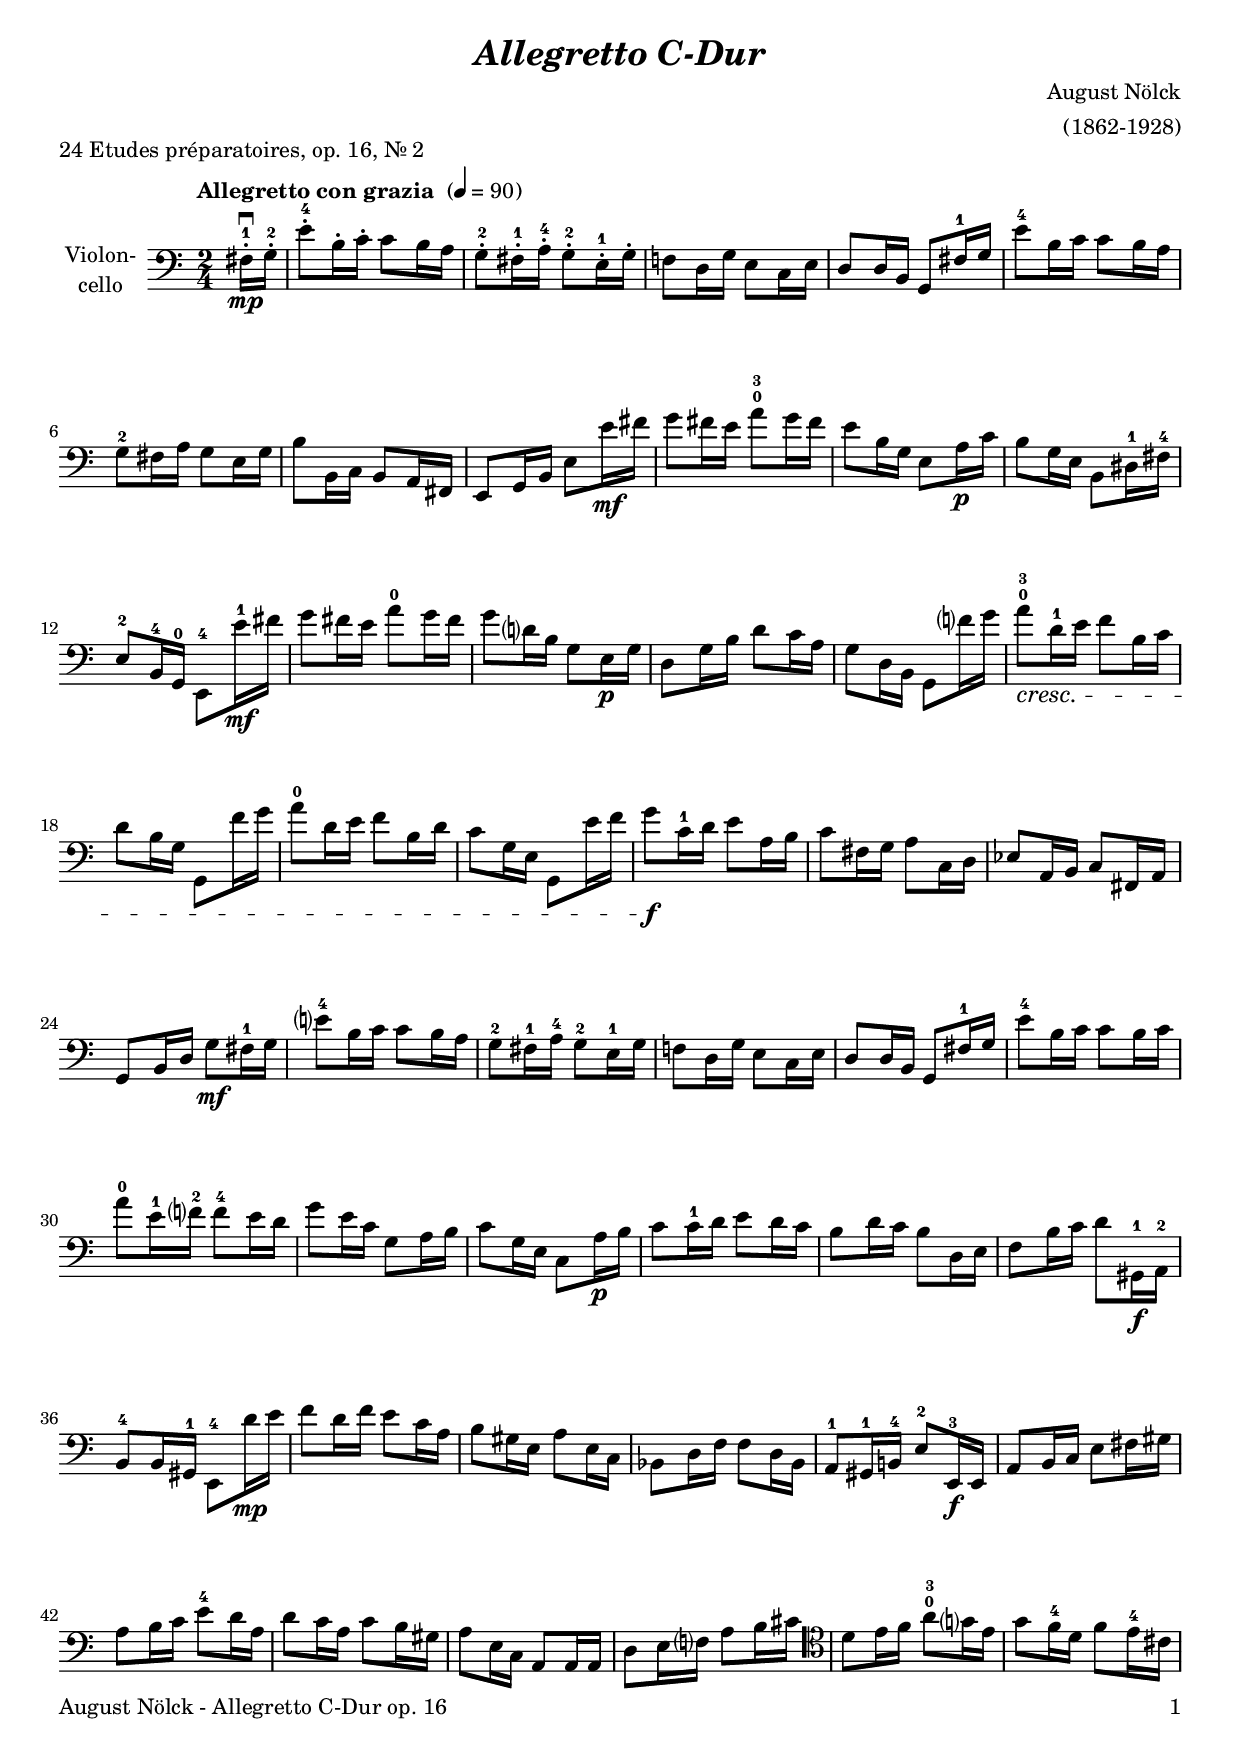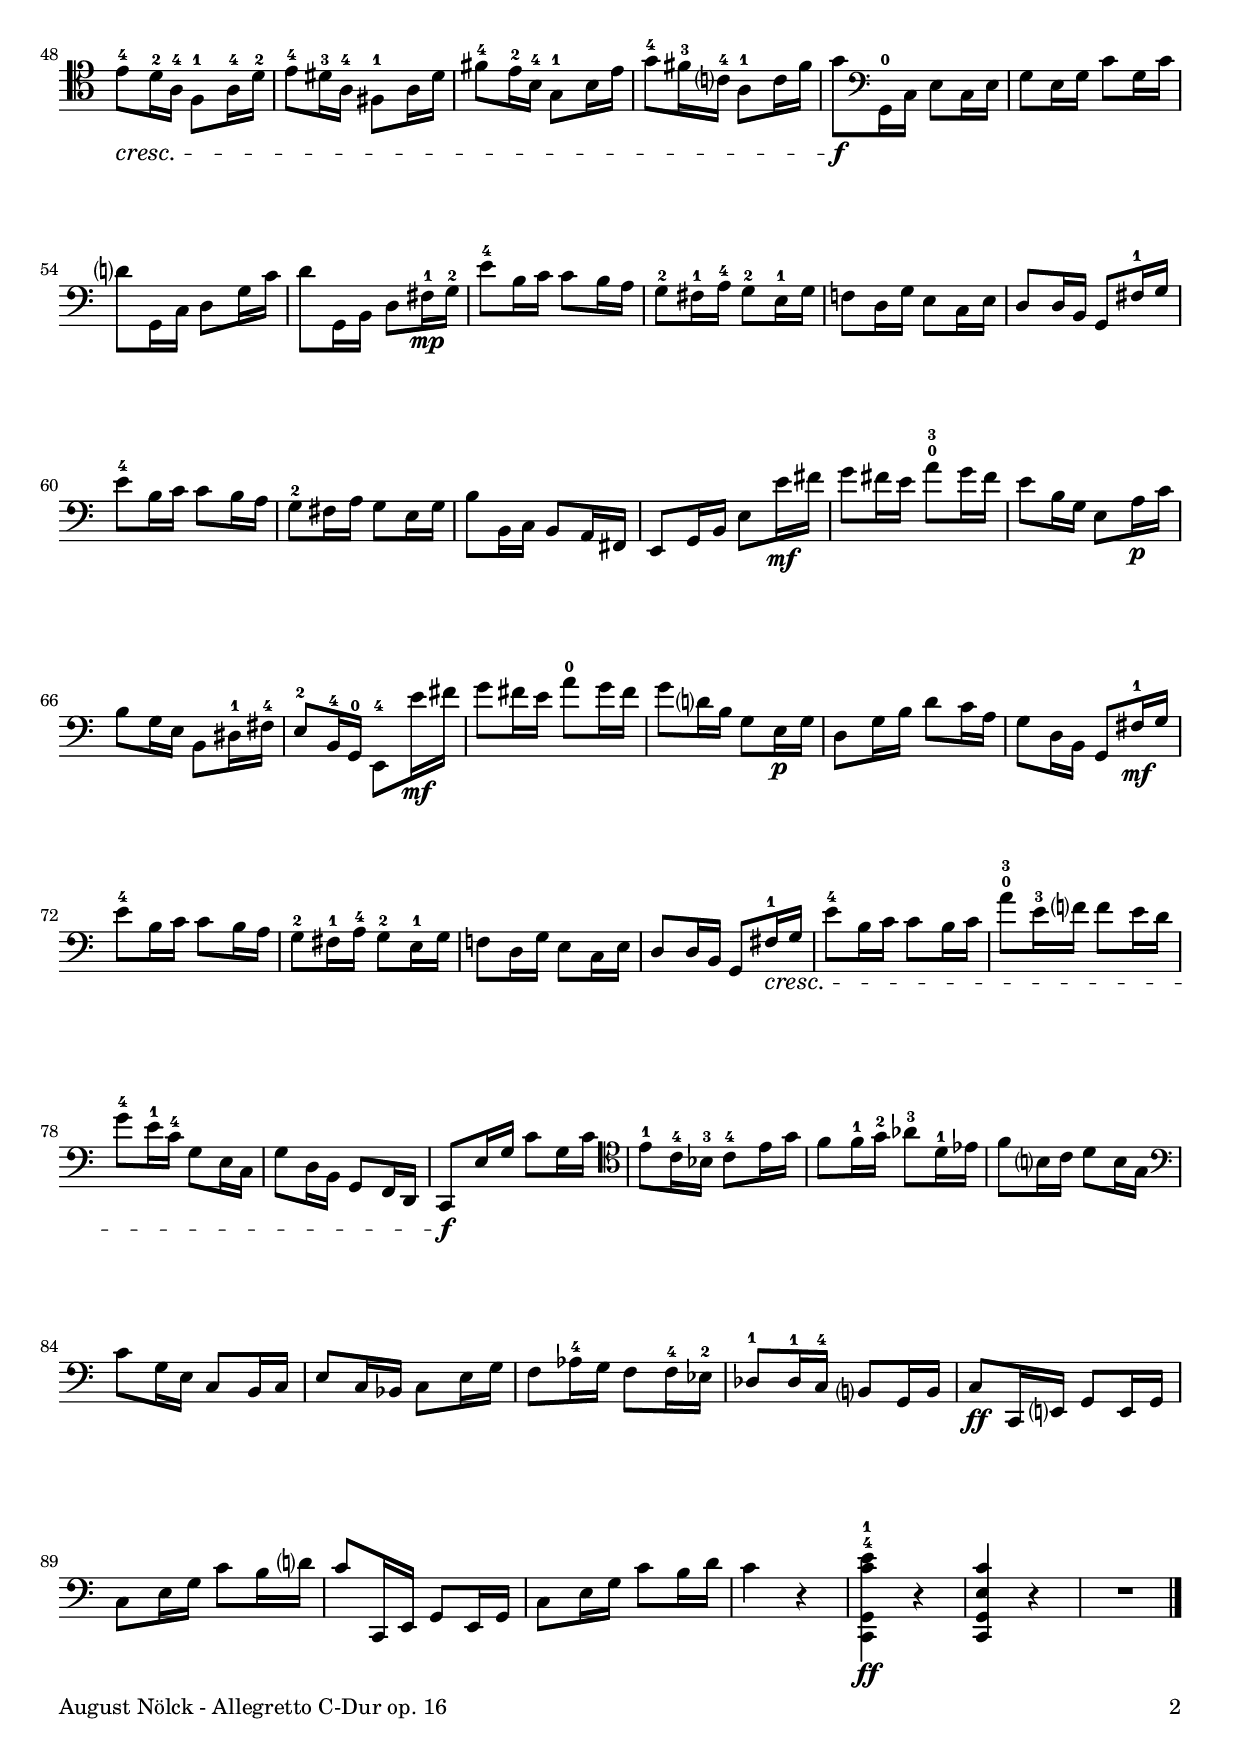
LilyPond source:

\version "2.24.3"
\include "deutsch.ly"

#(set-global-staff-size 19)

\header {
  title     = \markup \bold \italic "Allegretto C-Dur"
  composer  = "August Nölck"
  arranger  = "(1862-1928)"
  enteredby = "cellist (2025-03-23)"
  piece     = "24 Etudes préparatoires, op. 16, Nr. 2"
}

voiceconsts = {
  \key c \major
  \time 2/4
  \clef "bass"
%  \numericTimeSignature
  \compressEmptyMeasures
  % Set default beaming for all staves
%  \set Timing.beamExceptions = #'()
%  \set Timing.baseMoment     = #(ly:make-moment 1 4)
%  \set Timing.beatStructure  = #'(1 1 1)
  \tempo "Allegretto con grazia " 4=90
}

mist = "string ensemble 1"
mivl = "violin"
mivc = "cello"
mipz = "pizzicato strings"

va = \relative c {
  \voiceconsts

  \partial 8 fis16-.-1\downbow\mp g-.-2
  e'8-.-4 h16-. c-. c8 h16 a
  g8-.-2 fis16-.-1 a-.-4 g8-.-2 e16-.-1 g-.
  f!8 d16 g e8 c16 e
  d8 d16 h g8 fis'16-1 g
  e'8-4 h16 c c8 h16 a
  g8-2 fis16 a g8 e16 g
  h8 h,16 c h8 a16 fis

  e8 g16 h e8 e'16\mf fis
  g8 fis16 e a8-0-3 g16 fis
  e8 h16 g e8 a16\p c
  h8 g16 e h8 dis16-1 fis-4
  e8-2 h16-4 g-0 e8-4 e''16-1\mf fis
  g8 fis16 e a8-0 g16 fis
  g8 d?16 h g8 e16\p g
  d8 g16 h d8 c16 a

  g8 d16 h g8 f''?16 g
  a8-0-3\cresc d,16-1 e f8 h,16 c
  d8 h16 g g,8 f''16 g
  a8-0 d,16 e f8 h,16 d
  c8 g16 e g,8 e''16 f
  g8\f c,16-1 d e8 a,16 h
  c8 fis,16 g a8 c,16 d
  es8 a,16 h c8 fis,16 a

  g8 h16 d g8\mf fis16-1 g
  e'?8-4 h16 c c8 h16 a
  g8-2 fis16-1 a-4 g8-2 e16-1 g
  f!8 d16 g e8 c16 e
  d8 d16 h g8 fis'16-1 g
  e'8-4 h16 c c8 h16 c
  a'8-0 e16-1 f?-2 f8-4 e16 d
  g8 e16 c g8 a16 h

  c8 g16 e c8 a'16\p h
  c8 c16-1 d e8 d16 c
  h8 d16 c h8 d,16 e
  f8 h16 c d8 gis,,16-1\f a-2
  h8-4 h16 gis-1 e8-4 d''16\mp e
  f8 d16 f e8 c16 a
  h8 gis16 e a8 e16 c
  b8 d16 f f8 d16 b

  a8-1 gis16-1 h!-4 e8-2 e,16-3\f e
  a8 h16 c e8 fis16 gis
  a8 h16 c e8-4 d16 a
  d8 c16 a c8 h16 gis
  a8 e16 c a8 a16 a
  d8 e16 f? a8 h16 cis \clef "tenor"
  d8 e16 f a8-0-3 g?16 e
  g8 f16-4 d f8 e16-4 cis

  e8-4\cresc d16-2 a-4 f8-1 a16-4 d-2
  e8-4 dis16-3 a-4 fis8-1 a16 dis
  fis8-4 e16-2 h-4 g8-1 h16 e
  g8-4 fis16-3 c?-4 a8-1 c16 fis
  g8[\f \clef "bass" g,,16-0 c] e8 c16 e
  g8 e16 g c8 g16 c
  d?8 g,,16 c d8 g16 c

  d8 g,,16 h d8 fis16-1\mp g-2
  e'8-4 h16 c c8 h16 a
  g8-2 fis16-1 a-4 g8-2 e16-1 g
  f!8 d16 g e8 c16 e
  d8 d16 h g8 fis'16-1 g
  e'8-4 h16 c c8 h16 a
  g8-2 fis16 a g8 e16 g
  h8 h,16 c h8 a16 fis

  e8 g16 h e8 e'16\mf fis
  g8 fis16 e a8-0-3 g16 fis
  e8 h16 g e8 a16\p c
  h8 g16 e h8 dis16-1 fis-4
  e8-2 h16-4 g-0 e8-4 e''16\mf fis
  g8 fis16 e a8-0 g16 fis
  g8 d?16 h g8 e16\p g
  d8 g16 h d8 c16 a

  g8 d16 h g8 fis'16-1\mf g
  e'8-4 h16 c c8 h16 a
  g8-2 fis16-1 a-4 g8-2 e16-1 g
  f!8 d16 g e8 c16 e
  d8 d16 h g8 fis'16-1\cresc g
  e'8-4 h16 c c8 h16 c
  a'8-0-3 e16-3 f? f8 e16 d
  g8-4 e16-1 c-4 g8 e16 c

  g'8 d16 h g8 f16 d
  c8\f e'16 g c8 g16 c \clef "tenor"
  e8-1 c16-4 b-3 c8-4 e16 g
  f8 f16-1 g-2 as8-3 d,16-1 es
  f8 h,?16  c d8 h16 g \clef "bass"
  c8 g16 e c8 h16 c
  e8 c16 b c8 e16 g

  f8 as16-4 g f8 f16-4 es-2
  des8-1 des16-1 c-4 h?8 g16 h
  c8\ff c,16 e? g8 e16 g
  c8 e16 g c8 h16 d?
  c8 c,,16 e g8 e16 g
  c8 e16 g c8 h16 d
  c4 r
  <c,, g' c' e>-4-1\ff r
  <c g' e' c'> r
  R2 \bar "|."
}


music = \new StaffGroup <<
      \new Staff {
	\set Staff.midiInstrument = \mivc
	\set Staff.instrumentName = \markup \center-column { "Violon-" "cello" }
	\transpose c c { \va }
      }
>>

\book {
   \paper {
    print-page-number = ##t
    print-first-page-number = ##t
    ragged-last-bottom = ##f
    oddHeaderMarkup = \markup \null
    evenHeaderMarkup = \markup \null
    oddFooterMarkup = \markup {
      \fill-line {
        \if \should-print-page-number
        "August Nölck - Allegretto C-Dur op. 16" \fromproperty #'page:page-number-string
      }
    }
    evenFooterMarkup = \oddFooterMarkup
  } \score {
    \music
    \layout {}
  }

  \score {
    \unfoldRepeats \music

    \midi {
      \context {
        \Score
      }
    }
  }
}
